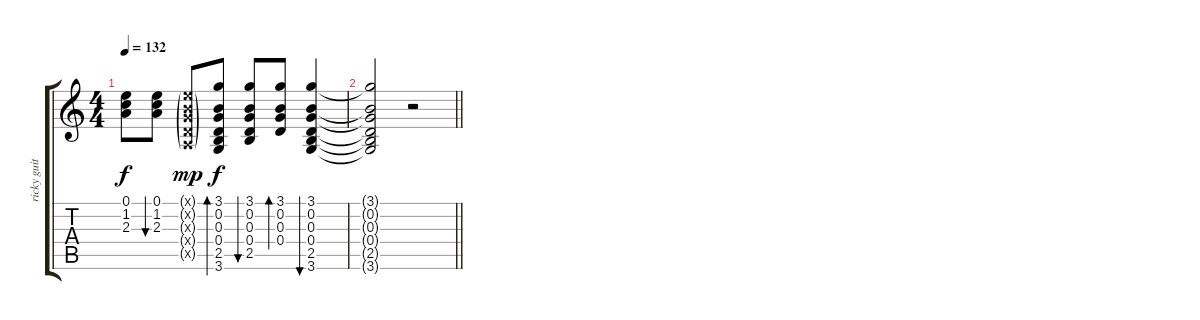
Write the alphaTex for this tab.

\track ("ricky guitar 1" "ricky guit") {instrument acousticguitarnylon}
\staff {score tabs}
\tuning (E4 B3 G3 D3 A2 E2) {hide}
\ts (4 4)
\tempo 132
\clef g2
\ks c
(0.1{t} 1.2{t} 2.3{t}).8{dy f} (0.1 1.2 2.3).8{bu 30} (0.1{g x} 0.2{g x} 0.3{g x} 0.4{g x} 0.5{g x}).8{dy mp} (3.1 0.2 0.3 0.4 2.5 3.6).8{bd 30 dy f} (3.1 0.2 0.3 0.4 2.5).8{bu 30} (3.1 0.2 0.3 0.4).8{bd 30} (3.1 0.2 0.3 0.4 2.5 3.6).4{bu 30} |
\barLineRight lightlight
(3.1{t} 0.2{t} 0.3{t} 0.4{t} 2.5{t} 3.6{t}).2 r.2
